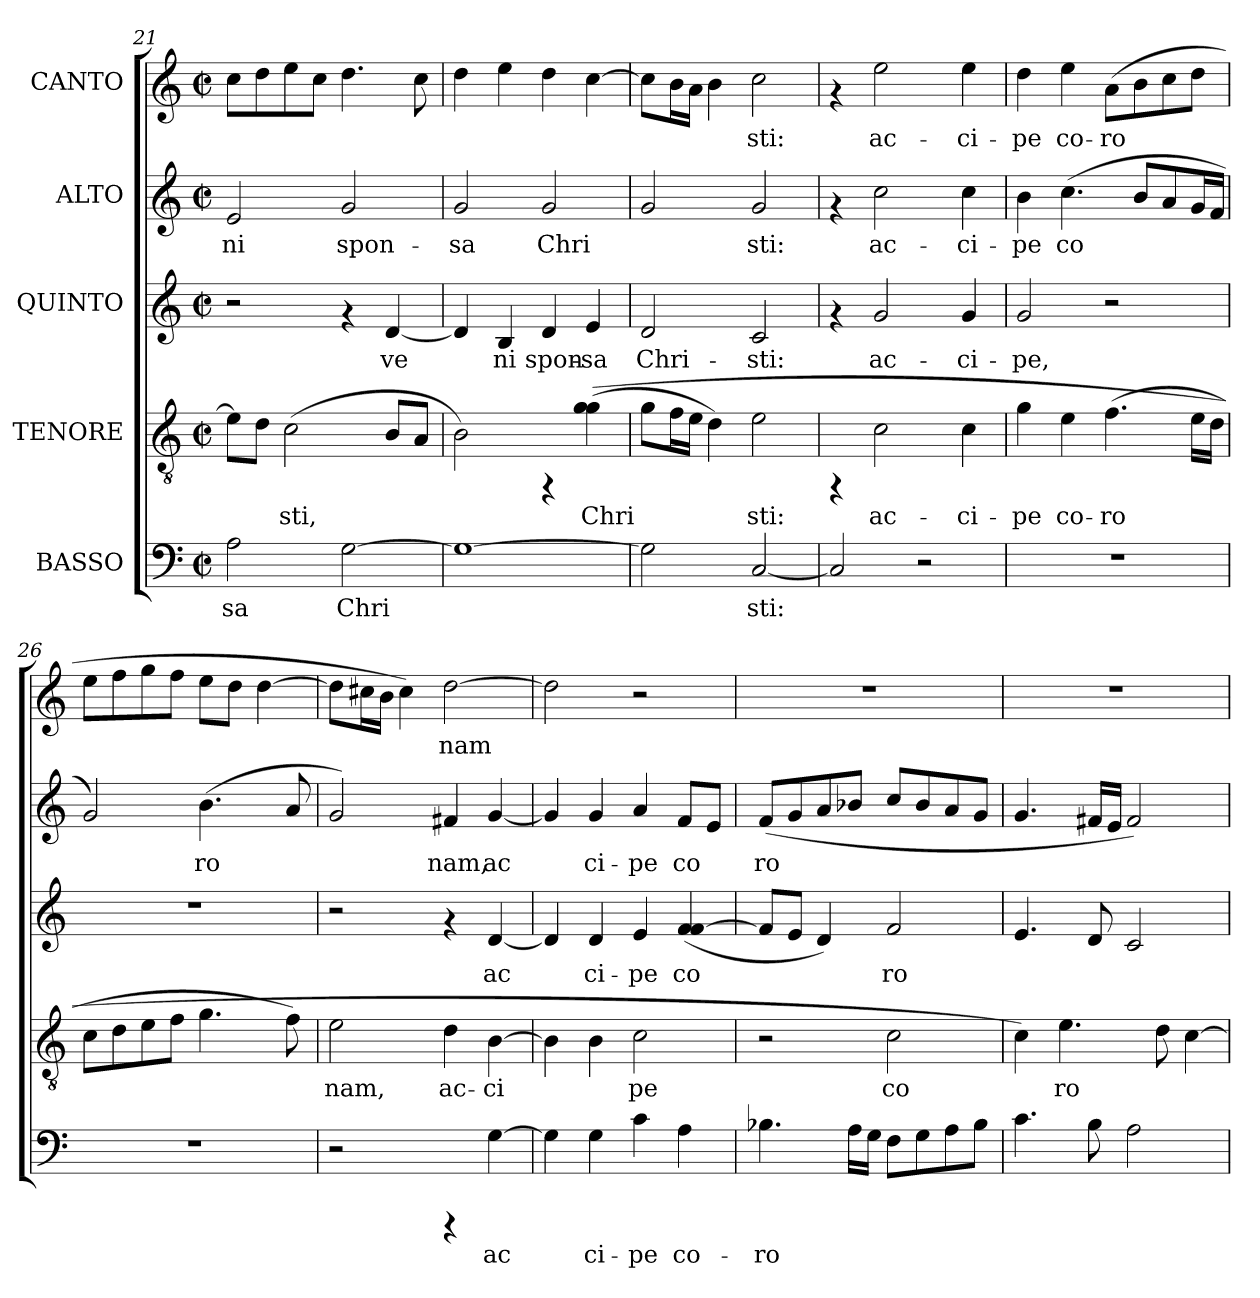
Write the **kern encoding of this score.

**kern	**text	**kern	**text	**kern	**text	**kern	**text	**kern	**text
*part5	*part5	*part4	*part4	*part3	*part3	*part2	*part2	*part1	*part1
*staff5	*staff5	*staff4	*staff4	*staff3	*staff3	*staff2	*staff2	*staff1	*staff1
*I"BASSO	*	*I"TENORE	*	*I"QUINTO	*	*I"ALTO	*	*I"CANTO	*
*clefF4	*	*clefGv2	*	*clefG2	*	*clefG2	*	*clefG2	*
*k[]	*	*k[]	*	*k[]	*	*k[]	*	*k[]	*
*C:	*	*C:	*	*C:	*	*C:	*	*C:	*
*M2/2	*	*M2/2	*	*M2/2	*	*M2/2	*	*M2/2	*
*met(c|)	*	*met(c|)	*	*met(c|)	*	*met(c|)	*	*met(c|)	*
=21	=21	=21	=21	=21	=21	=21	=21	=21	=21
!	!LO:LY:b:rj	!	!LO:LY:b:rj	!	!	!	!LO:LY:b:cj	!	!LO:LY:b:cj
2A\	-sa	8e\L]	--	2r	.	2e/	-ni	8cc\L	--
!	!	!	!LO:LY:b:rj	!	!	!	!	!	!LO:LY:b:cj
.	.	8d\J	--	.	.	.	.	8dd\	--
!	!	!	!LO:LY:b:rj	!	!	!	!	!	!LO:LY:b:cj
.	.	(>2c\	-sti,	.	.	.	.	8ee\	--
!	!	!	!	!	!	!	!	!	!LO:LY:b:cj
.	.	.	.	.	.	.	.	8cc\J	--
!	!LO:LY:b:rj	!	!	!	!	!	!LO:LY:b:cj	!	!LO:LY:b:cj
[>2G\	Chri-	.	.	4rf	.	2g/	spon-	4.dd\	--
!	!	!	!LO:LY:b:rj	!	!LO:LY:b:cj	!	!	!	!
.	.	8B/L	.	[<4d/	ve-	.	.	.	.
!	!	!	!LO:LY:b:rj	!	!	!	!	!	!LO:LY:b:cj
.	.	8A/J	.	.	.	.	.	8cc\	--
=22	=22	=22	=22	=22	=22	=22	=22	=22	=22
!	!LO:LY:b:rj	!	!LO:LY:b:rj	!	!LO:LY:b:cj	!	!LO:LY:b:cj	!	!LO:LY:b:cj
1G_>	--	2B\)	.	4d/]	--	2g/	-sa	4dd\	--
!	!	!	!	!	!LO:LY:b:cj	!	!	!	!LO:LY:b:cj
.	.	.	.	4B/	-ni	.	.	4ee\	--
!	!	!	!	!	!LO:LY:b:cj	!	!LO:LY:b:cj	!	!LO:LY:b:cj
.	.	4rFF	.	4d/	spon-	2g/	Chri-	4dd\	--
!	!	!	!LO:LY:b:rj	!	!LO:LY:b:cj	!	!	!	!LO:LY:b:cj
.	.	(>(>4g\ 4g\	Chri-	4e/	-sa	.	.	[>4cc\	--
!!LO:PB:g=z
=23	=23	=23	=23	=23	=23	=23	=23	=23	=23
!	!LO:LY:b:rj	!	!LO:LY:b:rj	!	!LO:LY:b:cj	!	!LO:LY:b:cj	!	!LO:LY:b:cj
2G\]	--	8g\L	--	2d/	Chri-	2g/	--	8cc\L]	--
!	!	!	!LO:LY:b:rj	!	!	!	!	!	!LO:LY:b:cj
.	.	16f\	--	.	.	.	.	16b\	--
!	!	!	!LO:LY:b:rj	!	!	!	!	!	!LO:LY:b:cj
.	.	16e\J	--	.	.	.	.	16a\J	--
!	!	!	!LO:LY:b:rj	!	!	!	!	!	!LO:LY:b:cj
.	.	4d\)	--	.	.	.	.	4b\	--
!	!LO:LY:b:rj	!	!LO:LY:b:rj	!	!LO:LY:b:cj	!	!LO:LY:b:cj	!	!LO:LY:b:cj
[<2C/	-sti:	2e\	-sti:	2c/	-sti:	2g/	-sti:	2cc\	-sti:
=24	=24	=24	=24	=24	=24	=24	=24	=24	=24
!	!LO:LY:b:rj	!	!	!	!	!	!	!	!
2C/]	.	4rFF	.	4rf	.	4rf	.	4rf	.
!	!	!	!LO:LY:b:rj	!	!LO:LY:b:cj	!	!LO:LY:b:cj	!	!LO:LY:b:cj
.	.	2c\	ac-	2g/	ac-	2cc\	ac-	2ee\	ac-
2r	.	.	.	.	.	.	.	.	.
!	!	!	!LO:LY:b:rj	!	!LO:LY:b:cj	!	!LO:LY:b:cj	!	!LO:LY:b:cj
.	.	4c\	-ci-	4g/	-ci-	4cc\	-ci-	4ee\	-ci-
=25	=25	=25	=25	=25	=25	=25	=25	=25	=25
!	!	!	!LO:LY:b:rj	!	!LO:LY:b:cj	!	!LO:LY:b:cj	!	!LO:LY:b:cj
1r	.	4g\	-pe	2g/	-pe,	4b\	-pe	4dd\	-pe
!	!	!	!LO:LY:b:rj	!	!	!	!LO:LY:b:cj	!	!LO:LY:b:cj
.	.	4e\	co-	.	.	(>4.cc\	co-	4ee\	co-
!	!	!	!LO:LY:b:rj	!	!	!	!	!	!LO:LY:b:cj
.	.	(>4.f\	-ro-	2r	.	.	.	(>8a\L	-ro-
!	!	!	!	!	!	!	!LO:LY:b:cj	!	!LO:LY:b:cj
.	.	.	.	.	.	8b/L	--	8b\	--
!	!	!	!	!	!	!	!LO:LY:b:cj	!	!LO:LY:b:cj
.	.	.	.	.	.	8a/	--	8cc\	--
!	!	!	!LO:LY:b:rj	!	!	!	!LO:LY:b:cj	!	!LO:LY:b:cj
.	.	16e\L	--	.	.	16g/	--	8dd\J	--
!	!	!	!LO:LY:b:rj	!	!	!	!LO:LY:b:cj	!	!
.	.	16d\J	--	.	.	16f/J	--	.	.
=26	=26	=26	=26	=26	=26	=26	=26	=26	=26
!	!	!	!LO:LY:b:rj	!	!	!	!LO:LY:b:cj	!	!LO:LY:b:cj
1r	.	8c\L	--	1r	.	2g/)	--	8ee\L	--
!	!	!	!LO:LY:b:rj	!	!	!	!	!	!LO:LY:b:cj
.	.	8d\	--	.	.	.	.	8ff\	--
!	!	!	!LO:LY:b:rj	!	!	!	!	!	!LO:LY:b:cj
.	.	8e\	--	.	.	.	.	8gg\	--
!	!	!	!LO:LY:b:rj	!	!	!	!	!	!LO:LY:b:cj
.	.	8f\J	--	.	.	.	.	8ff\J	--
!	!	!	!LO:LY:b:rj	!	!	!	!LO:LY:b:cj	!	!LO:LY:b:cj
.	.	4.g\	--	.	.	(>4.b\	-ro-	8ee\L	--
!	!	!	!	!	!	!	!	!	!LO:LY:b:cj
.	.	.	.	.	.	.	.	8dd\J	--
!	!	!	!	!	!	!	!	!	!LO:LY:b:cj
.	.	.	.	.	.	.	.	[>4dd\	--
!	!	!	!LO:LY:b:rj	!	!	!	!LO:LY:b:cj	!	!
.	.	8f\)	--	.	.	8a/	--	.	.
=27	=27	=27	=27	=27	=27	=27	=27	=27	=27
!	!	!	!LO:LY:b:rj	!	!	!	!LO:LY:b:cj	!	!LO:LY:b:cj
2r	.	2e\	-nam,	2r	.	2g/)	--	8dd\L]	--
!	!	!	!	!	!	!	!	!	!LO:LY:b:cj
.	.	.	.	.	.	.	.	16cc#\	--
!	!	!	!	!	!	!	!	!	!LO:LY:b:cj
.	.	.	.	.	.	.	.	16b\J	--
!	!	!	!	!	!	!	!	!	!LO:LY:b:cj
.	.	.	.	.	.	.	.	4cc#\)	--
!	!	!	!LO:LY:b:rj	!	!	!	!LO:LY:b:cj	!	!LO:LY:b:cj
4rCCC	.	4d\	ac-	4rf	.	4f#X/	-nam,	[>2dd\	-nam
!	!LO:LY:b:rj	!	!LO:LY:b:rj	!	!LO:LY:b:cj	!	!LO:LY:b:cj	!	!
[>4G\	ac-	[>4B\	-ci-	[<4d/	ac-	[<4g/	ac-	.	.
=28	=28	=28	=28	=28	=28	=28	=28	=28	=28
!	!LO:LY:b:rj	!	!LO:LY:b:rj	!	!LO:LY:b:cj	!	!LO:LY:b:cj	!	!LO:LY:b:cj
4G\]	--	4B\]	--	4d/]	--	4g/]	--	2dd\]	.
!	!LO:LY:b:rj	!	!LO:LY:b:rj	!	!LO:LY:b:cj	!	!LO:LY:b:cj	!	!
4G\	-ci-	4B\	--	4d/	-ci-	4g/	-ci-	.	.
!	!LO:LY:b:rj	!	!LO:LY:b:rj	!	!LO:LY:b:cj	!	!LO:LY:b:cj	!	!
4c\	-pe	2c\	-pe	4e/	-pe	4a/	-pe	2r	.
!	!LO:LY:b:rj	!	!	!	!LO:LY:b:cj	!	!LO:LY:b:cj	!	!
4A\	co-	.	.	(<4f/ [<4f/	co-	8f/L	co-	.	.
!	!	!	!	!	!	!	!LO:LY:b:cj	!	!
.	.	.	.	.	.	8e/J	--	.	.
!!LO:LB:g=z
=29	=29	=29	=29	=29	=29	=29	=29	=29	=29
!	!LO:LY:b:rj	!	!	!	!LO:LY:b:cj	!	!LO:LY:b:cj	!	!
4.B-X\	-ro-	2r	.	8f/L]	--	(<8f/L	-ro-	1r	.
!	!	!	!	!	!LO:LY:b:cj	!	!LO:LY:b:cj	!	!
.	.	.	.	8e/J	--	8g/	--	.	.
!	!	!	!	!	!LO:LY:b:cj	!	!LO:LY:b:cj	!	!
.	.	.	.	4d/)	--	8a/	--	.	.
!	!LO:LY:b:rj	!	!	!	!	!	!LO:LY:b:cj	!	!
16A\L	--	.	.	.	.	8b-X/J	--	.	.
!	!LO:LY:b:rj	!	!	!	!	!	!	!	!
16G\J	--	.	.	.	.	.	.	.	.
!	!LO:LY:b:rj	!	!LO:LY:b:rj	!	!LO:LY:b:cj	!	!LO:LY:b:cj	!	!
8F\L	--	2c\	co-	2f/	-ro-	8cc/L	--	.	.
!	!LO:LY:b:rj	!	!	!	!	!	!LO:LY:b:cj	!	!
8G\	--	.	.	.	.	8b-/	--	.	.
!	!LO:LY:b:rj	!	!	!	!	!	!LO:LY:b:cj	!	!
8A\	--	.	.	.	.	8a/	--	.	.
!	!LO:LY:b:rj	!	!	!	!	!	!LO:LY:b:cj	!	!
8B-\J	--	.	.	.	.	8g/J	--	.	.
=30	=30	=30	=30	=30	=30	=30	=30	=30	=30
!	!LO:LY:b:rj	!	!LO:LY:b:rj	!	!LO:LY:b:cj	!	!LO:LY:b:cj	!	!
4.c\	--	4c\)	--	4.e/	--	4.g/	--	1r	.
!	!	!	!LO:LY:b:rj	!	!	!	!	!	!
.	.	4.e\	-ro-	.	.	.	.	.	.
!	!LO:LY:b:rj	!	!	!	!LO:LY:b:cj	!	!LO:LY:b:cj	!	!
8B\	--	.	.	8d/	--	16f#/L	--	.	.
!	!	!	!	!	!	!	!LO:LY:b:cj	!	!
.	.	.	.	.	.	16e/J	--	.	.
!	!LO:LY:b:rj	!	!	!	!LO:LY:b:cj	!	!LO:LY:b:cj	!	!
2A\	--	.	.	2c/	--	2f#/)	--	.	.
!	!	!	!LO:LY:b:rj	!	!	!	!	!	!
.	.	8d\	--	.	.	.	.	.	.
!	!	!	!LO:LY:b:rj	!	!	!	!	!	!
.	.	[>4c\	--	.	.	.	.	.	.
=	=	=	=	=	=	=	=	=	=
*-	*-	*-	*-	*-	*-	*-	*-	*-	*-
